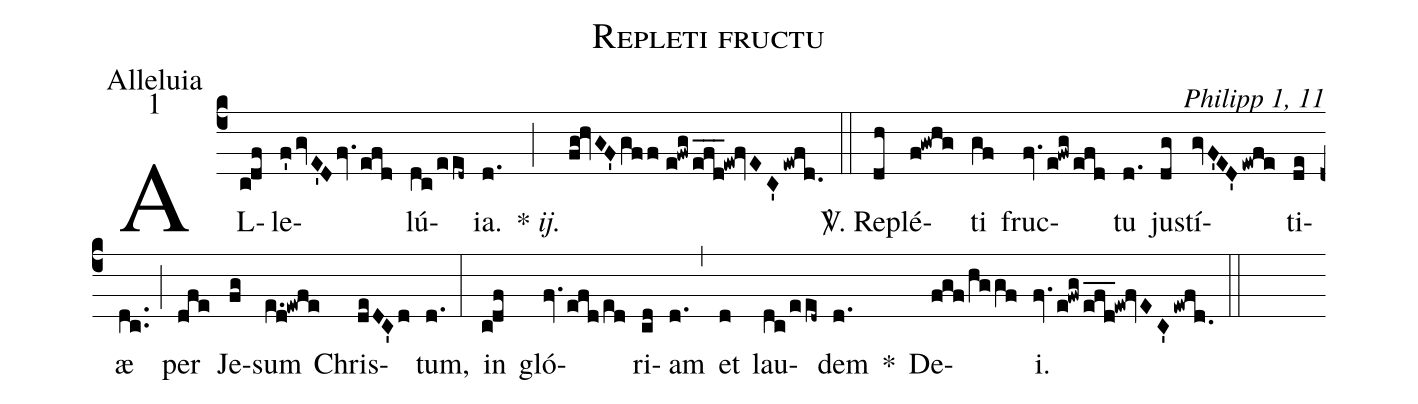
name: Repleti fructu;
office-part: Alleluia;
mode: 1;
commentary: Philipp 1, 11;
%%
(c4) AL(c!df)le(f'/gvE'Dfv.efd)lú(dc/eed~)ia.(d.) {*} <i>ij.</i>(;) (fg!hvGF'gff//e!fwg/efd___!ew!fvEC'ewfd.) (::)
<sp>V/</sp>. Re(dh)plé(f!gwhg)ti(gf) fruc(fv.e!fwg/efd)tu(d.) jus(dg)tí(gvF'ED'ewfe)ti(de)æ(dc..) (;) per(dfe) Je(fg)sum(e.d!ewfe) Chris(deDC'd)tum,(d.) (:)
in(c!df) gló(fv.efd/ed)ri(cd)am(d.) (,) et(d) lau(dc/eed~)dem(d.) *() De(fgf/hg/gf)i.(fv.e!fwg/efd___!ew!fvEC'ewfd.) (::)
